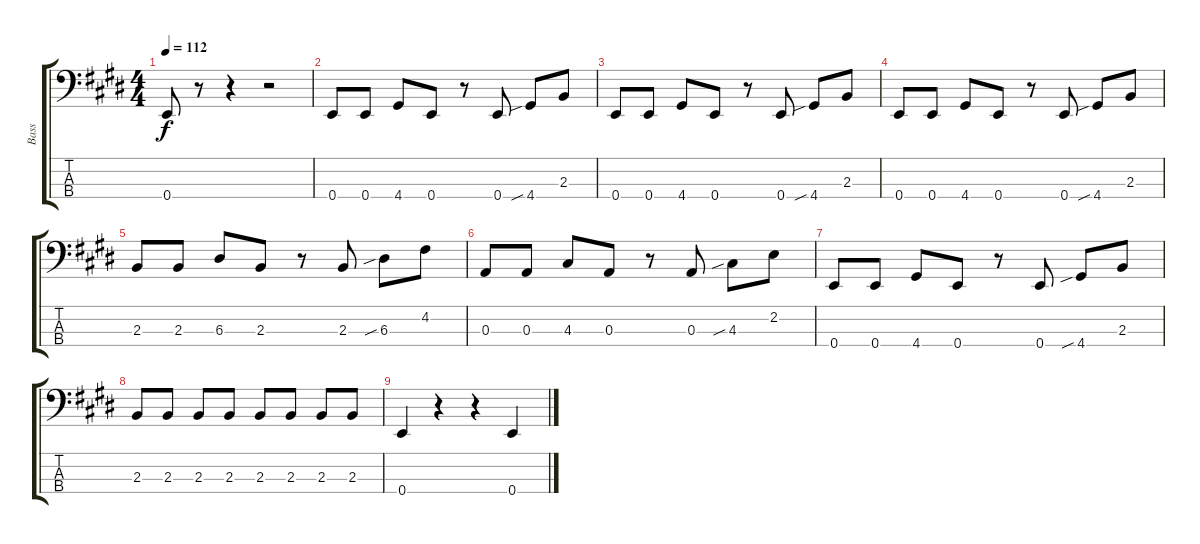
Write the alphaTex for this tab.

\track ("Bass" "Bass") {instrument electricbassfinger}
\staff {score tabs}
\tuning (G2 D2 A1 E1) {hide}
\ts (4 4)
\tempo 112
\clef f4
\ks e
0.4.8{dy f} r.8 r.4 r.2 |
0.4.8 0.4.8 4.4.8 0.4.8 r.8 0.4.8 4.4{sib}.8 2.3.8 |
0.4.8 0.4.8 4.4.8 0.4.8 r.8 0.4.8 4.4{sib}.8 2.3.8 |
0.4.8 0.4.8 4.4.8 0.4.8 r.8 0.4.8 4.4{sib}.8 2.3.8 |
2.3.8 2.3.8 6.3.8 2.3.8 r.8 2.3.8 6.3{sib}.8 4.2.8 |
0.3.8 0.3.8 4.3.8 0.3.8 r.8 0.3.8 4.3{sib}.8 2.2.8 |
0.4.8 0.4.8 4.4.8 0.4.8 r.8 0.4.8 4.4{sib}.8 2.3.8 |
2.3.8 2.3.8 2.3.8 2.3.8 2.3.8 2.3.8 2.3.8 2.3.8 |
0.4.4 r.4 r.4 0.4.4
